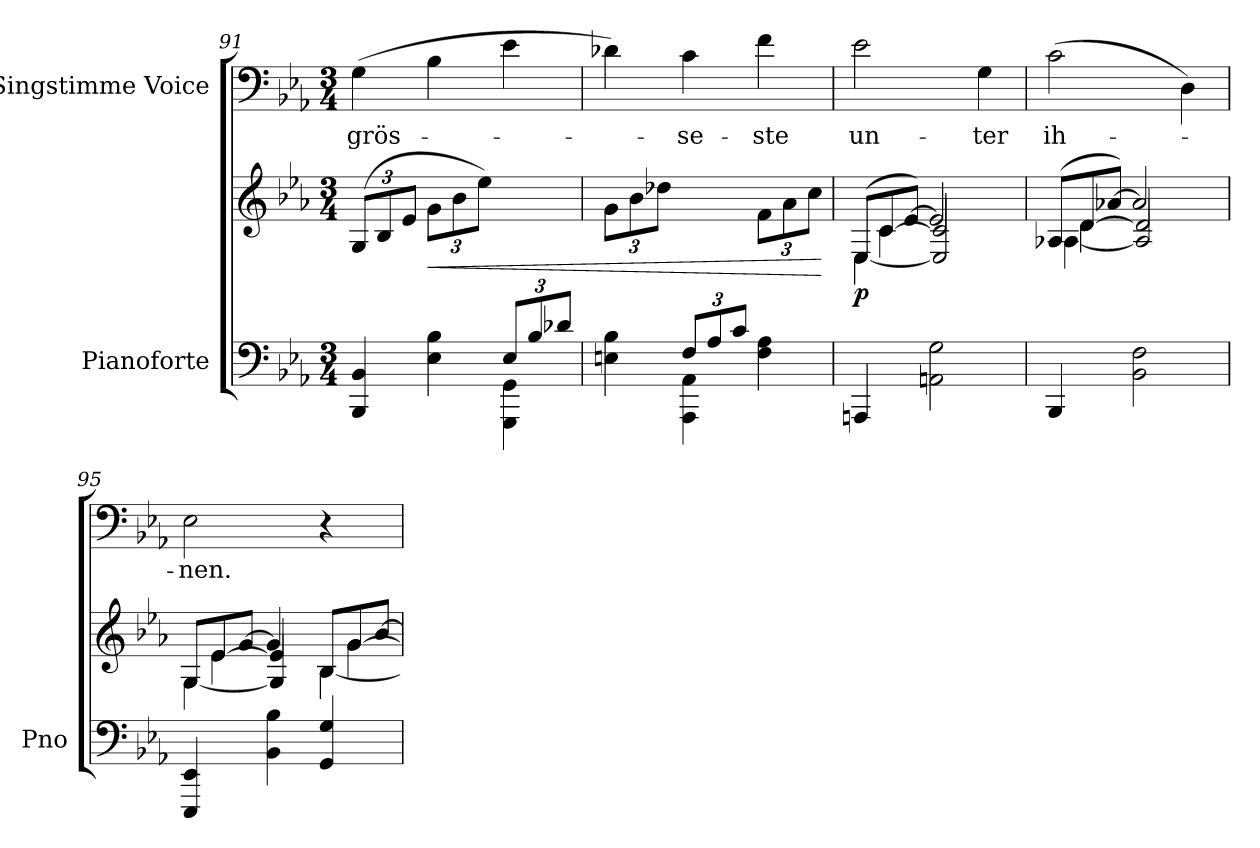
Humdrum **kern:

**kern	**kern	**dynam	**kern	**text
*part2	*part2	*part2	*part1	*part1
*staff3	*staff2	*staff2/3	*staff1	*staff1
*I"Pianoforte	*	*	*I"Singstimme Voice	*
*I'Pno	*	*	*	*
*clefF4	*clefG2	*	*clefF4	*
*k[b-e-a-]	*k[b-e-a-]	*	*k[b-e-a-]	*
*M3/4	*M3/4	*	*M3/4	*
=91	=91	=91	=91	=91
*^	*	*	*	*
*	*	*Xbrackettup	*	*	*
!	!	!	!	!	!LO:LY:b
2ryy	4BBB-/ 4BB-/	(12G/L	.	(4G\	grös-
.	.	12B-/	.	.	.
.	.	12e-/J	.	.	.
!	!	!	!LO:HP:b	!	!
.	4E-\ 4B-\	12g\L	<	4B-\	.
.	.	12b-\	.	.	.
.	.	12ee-\J)	.	.	.
*Xbrackettup	*	*	*	*	*
(>12E-/L	4GGG\ 4GG\	4ryy	.	4e-\	.
12B-/	.	.	.	.	.
12d-X/J	.	.	.	.	.
!!LO:PB:g=z
=92	=92	=92	=92	=92	=92
4ryy	4En\ 4B-\	12g\L	.	4d-X\)	.
.	.	12b-\	.	.	.
.	.	12dd-X\J)	.	.	.
!	!	!	!	!	!LO:LY:b
(12F/L	4AAA-\ 4AA-\	4ryy	.	4c\	-se-
12A-/	.	.	.	.	.
12c/J	.	.	.	.	.
!	!	!	!	!	!LO:LY:b
4ryy	4F\ 4A-\	12f\L	.	4f\	-ste
.	.	12a-\	.	.	.
.	.	12cc\J)	.	.	.
*v	*v	*	*	*	*
.	.	[	.	.
!!LO:LB:g=z
=93	=93	=93	=93	=93
*	*Xtuplet	*	*	*
*	*^	*	*	*
*	*	*^	*	*	*
!	!	!	!	!LO:DY:b	!	!LO:LY:b
4AAAn/	(12E-/L	[4E-\	12ryy	p	2e-\	un-
.	12c/	.	[6c\	.	.	.
.	[<12e-/J)	.	.	.	.	.
2AAn\ 2G\	2e-/]	2E-/]	2c/]	.	.	.
!	!	!	!	!	!	!LO:LY:b
.	.	.	.	.	4G\	-ter
=94	=94	=94	=94	=94	=94	=94
!	!	!	!	!	!	!LO:LY:b
4BBB-/	(12A-X/L	[4A-\	12ryy	.	(2c\	ih-
.	12d/	.	[6d\	.	.	.
.	[<12a-X/J)	.	.	.	.	.
2BB-\ 2F\	2a-/]	2A-/]	2d/]	.	.	.
.	.	.	.	.	4D\)	.
=95	=95	=95	=95	=95	=95	=95
!	!	!	!	!	!	!LO:LY:b
4EEE-/ 4EE-/	12G/L	[4G\	12ryy	.	2E-\	-nen.
.	12e-/	.	[6e-\	.	.	.
.	[<12g/J	.	.	.	.	.
4BB-\ 4B-\	4g/]	4G/]	4e-/]	.	.	.
4GG/ 4G/	12B-/L	[4B-\	12ryy	.	4r	.
.	12g/	.	[6g\	.	.	.
.	[<12b-/J	.	.	.	.	.
*	*v	*v	*v	*	*	*
=	=	=	=	=
*-	*-	*-	*-	*-
